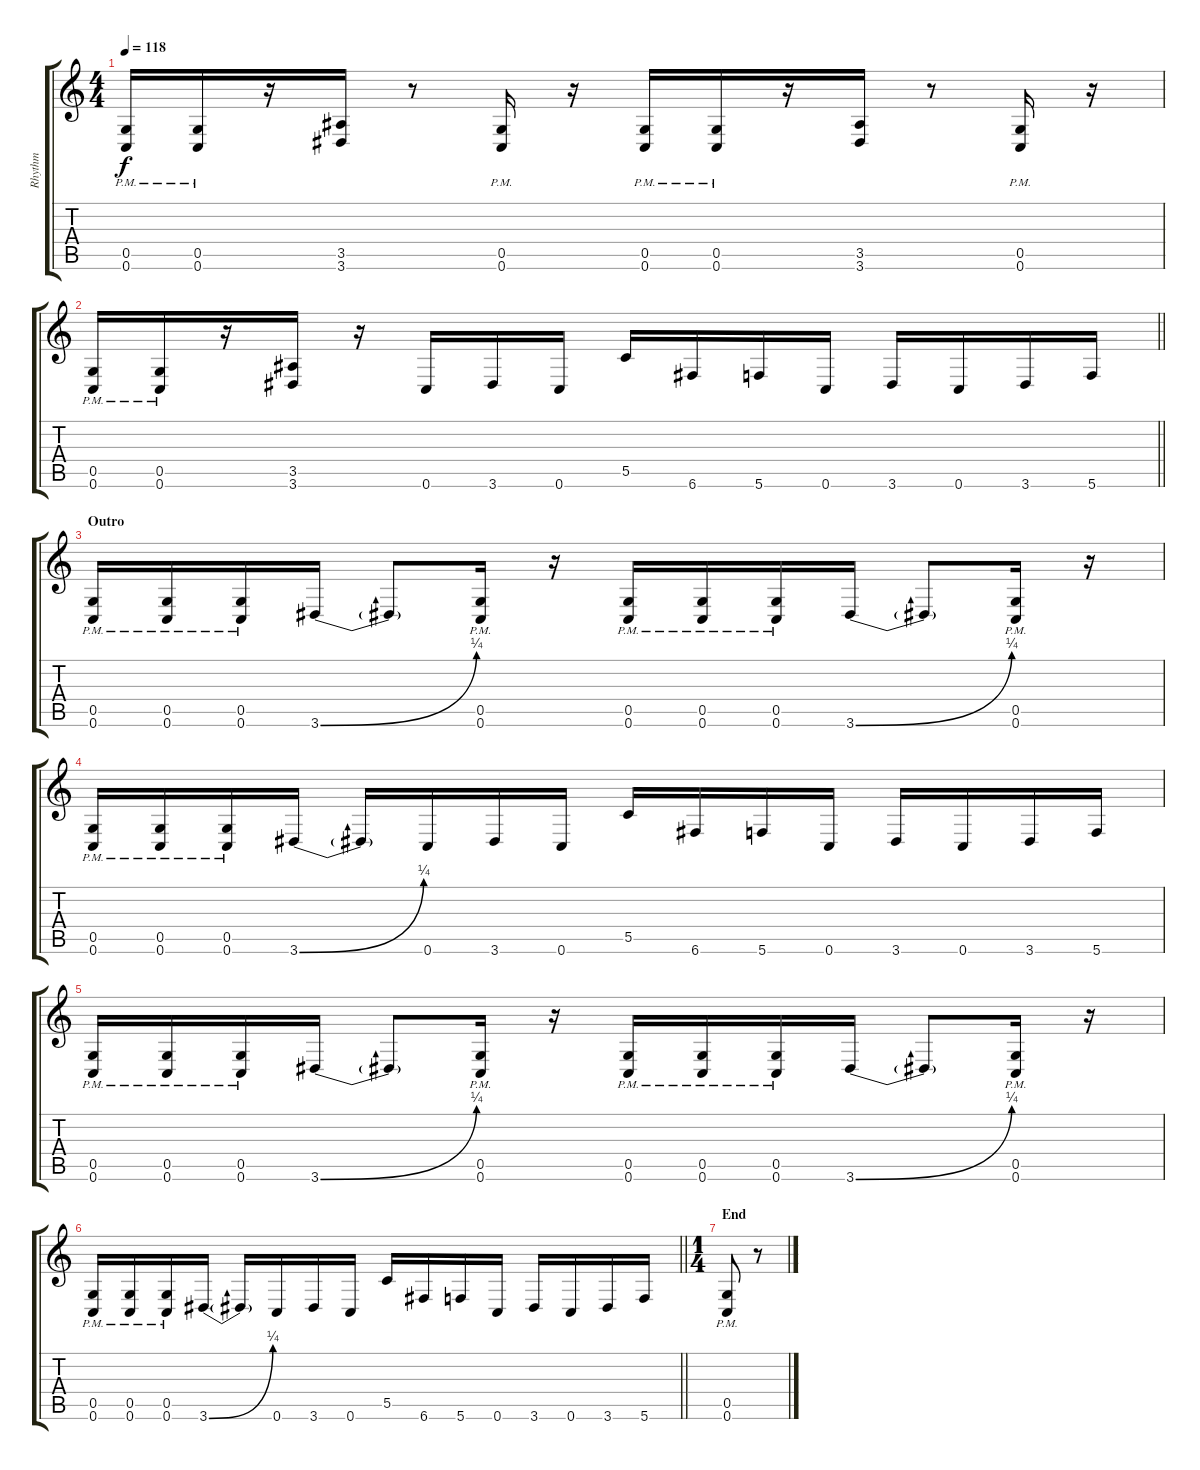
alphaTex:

\track ("Rhythm" "Rhythm") {instrument distortionguitar}
\staff {score tabs}
\tuning (D4 A3 F3 C3 G2 C2) {hide}
\ts (4 4)
\tempo 118
\clef g2
\ks c
(0.5{pm} 0.6{pm}).16{dy f} (0.5{pm} 0.6{pm}).16 r.16 (3.5 3.6).16 r.8 (0.5{pm} 0.6{pm}).16 r.16 (0.5{pm} 0.6{pm}).16 (0.5{pm} 0.6{pm}).16 r.16 (3.5 3.6).16 r.8 (0.5{pm} 0.6{pm}).16 r.16 |
\barLineRight lightlight
(0.5{pm} 0.6{pm}).16 (0.5{pm} 0.6{pm}).16 r.16 (3.5 3.6).16 r.16 0.6.16 3.6.16 0.6.16 5.5.16 6.6.16 5.6.16 0.6.16 3.6.16 0.6.16 3.6.16 5.6.16 |
\section ("" "Outro")
(0.5{pm} 0.6{pm}).16 (0.5{pm} 0.6{pm}).16 (0.5{pm} 0.6{pm}).16 3.6{be (bend 0 0 60 1)}.16 3.6{t}.8 (0.5{pm} 0.6{pm}).16 r.16 (0.5{pm} 0.6{pm}).16 (0.5{pm} 0.6{pm}).16 (0.5{pm} 0.6{pm}).16 3.6{be (bend 0 0 60 1)}.16 3.6{t}.8 (0.5{pm} 0.6{pm}).16 r.16 |
(0.5{pm} 0.6{pm}).16 (0.5{pm} 0.6{pm}).16 (0.5{pm} 0.6{pm}).16 3.6{be (bend 0 0 60 1)}.16 3.6{t}.16 0.6.16 3.6.16 0.6.16 5.5.16 6.6.16 5.6.16 0.6.16 3.6.16 0.6.16 3.6.16 5.6.16 |
(0.5{pm} 0.6{pm}).16 (0.5{pm} 0.6{pm}).16 (0.5{pm} 0.6{pm}).16 3.6{be (bend 0 0 60 1)}.16 3.6{t}.8 (0.5{pm} 0.6{pm}).16 r.16 (0.5{pm} 0.6{pm}).16 (0.5{pm} 0.6{pm}).16 (0.5{pm} 0.6{pm}).16 3.6{be (bend 0 0 60 1)}.16 3.6{t}.8 (0.5{pm} 0.6{pm}).16 r.16 |
\barLineRight lightlight
(0.5{pm} 0.6{pm}).16 (0.5{pm} 0.6{pm}).16 (0.5{pm} 0.6{pm}).16 3.6{be (bend 0 0 60 1)}.16 3.6{t}.16 0.6.16 3.6.16 0.6.16 5.5.16 6.6.16 5.6.16 0.6.16 3.6.16 0.6.16 3.6.16 5.6.16 |
\ts (1 4)
\section ("" "End")
(0.5{pm} 0.6{pm}).8 r.8
